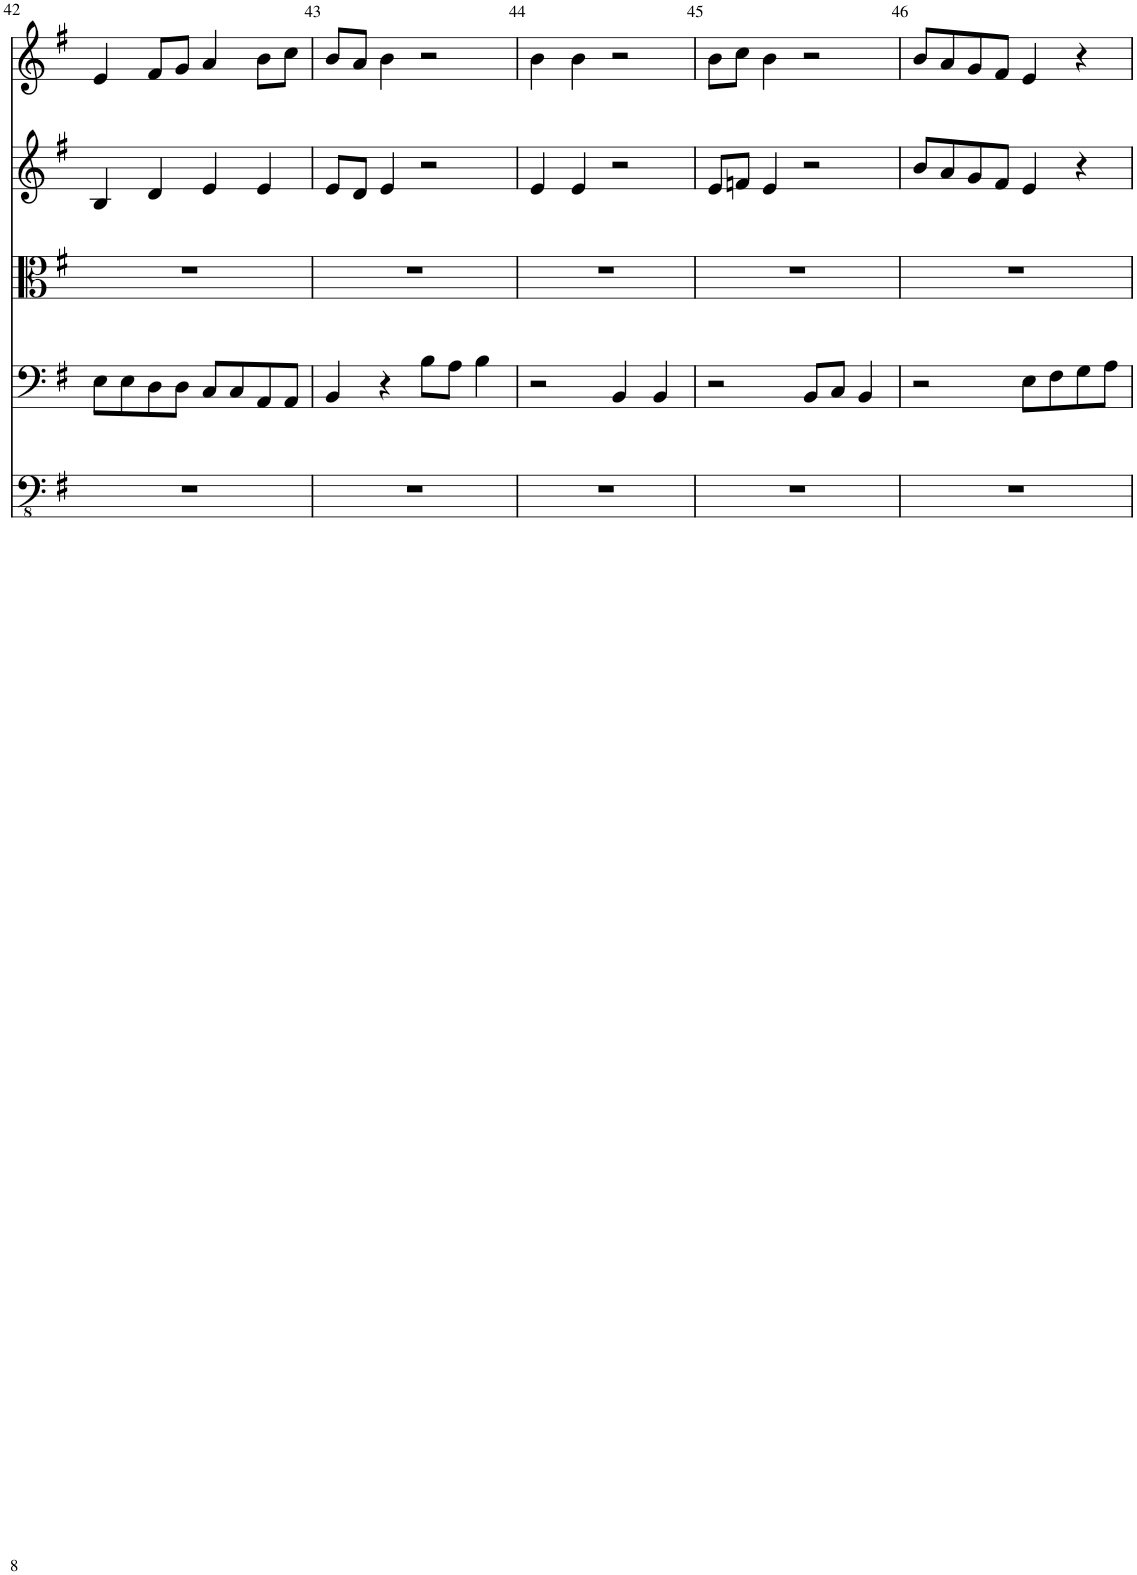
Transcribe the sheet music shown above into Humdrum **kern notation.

**kern	**kern	**kern	**kern	**kern
*part5	*part4	*part3	*part2	*part1
*staff5	*staff4	*staff3	*staff2	*staff1
*I"Bass	*I"Cello	*I"Viola	*I"Violin II	*I"Violin I
*	*	*I'Vla	*	*
!!LO:PB:g=z
*clefFv4	*clefF4	*clefC3	*clefG2	*clefG2
*Trd7c12	*	*	*	*
*k[f#]	*k[f#]	*k[f#]	*k[f#]	*k[f#]
*M4/4	*M4/4	*M4/4	*M4/4	*M4/4
=42	=42	=42	=42	=42
1r	8E\L	1r	4B/	4e/
.	8E\	.	.	.
.	8D\	.	4d/	8f#/L
.	8D\J	.	.	8g/J
.	8C/L	.	4e/	4a/
.	8C/	.	.	.
.	8AA/	.	4e/	8b\L
.	8AA/J	.	.	8cc\J
=43	=43	=43	=43	=43
1r	4BB/	1r	8e/L	8b/L
.	.	.	8d/J	8a/J
.	4r	.	4e/	4b\
.	8B\L	.	2r	2r
.	8A\J	.	.	.
.	4B\	.	.	.
=44	=44	=44	=44	=44
1r	2r	1r	4e/	4b\
.	.	.	4e/	4b\
.	4BB/	.	2r	2r
.	4BB/	.	.	.
=45	=45	=45	=45	=45
1r	2r	1r	8e/L	8b\L
.	.	.	8fn/J	8cc\J
.	.	.	4e/	4b\
.	8BB/L	.	2r	2r
.	8C/J	.	.	.
.	4BB/	.	.	.
=46	=46	=46	=46	=46
1r	2r	1r	8b/L	8b/L
.	.	.	8a/	8a/
.	.	.	8g/	8g/
.	.	.	8f#/J	8f#/J
.	8E\L	.	4e/	4e/
.	8F#\	.	.	.
.	8G\	.	4r	4r
.	8A\J	.	.	.
=	=	=	=	=
*-	*-	*-	*-	*-
